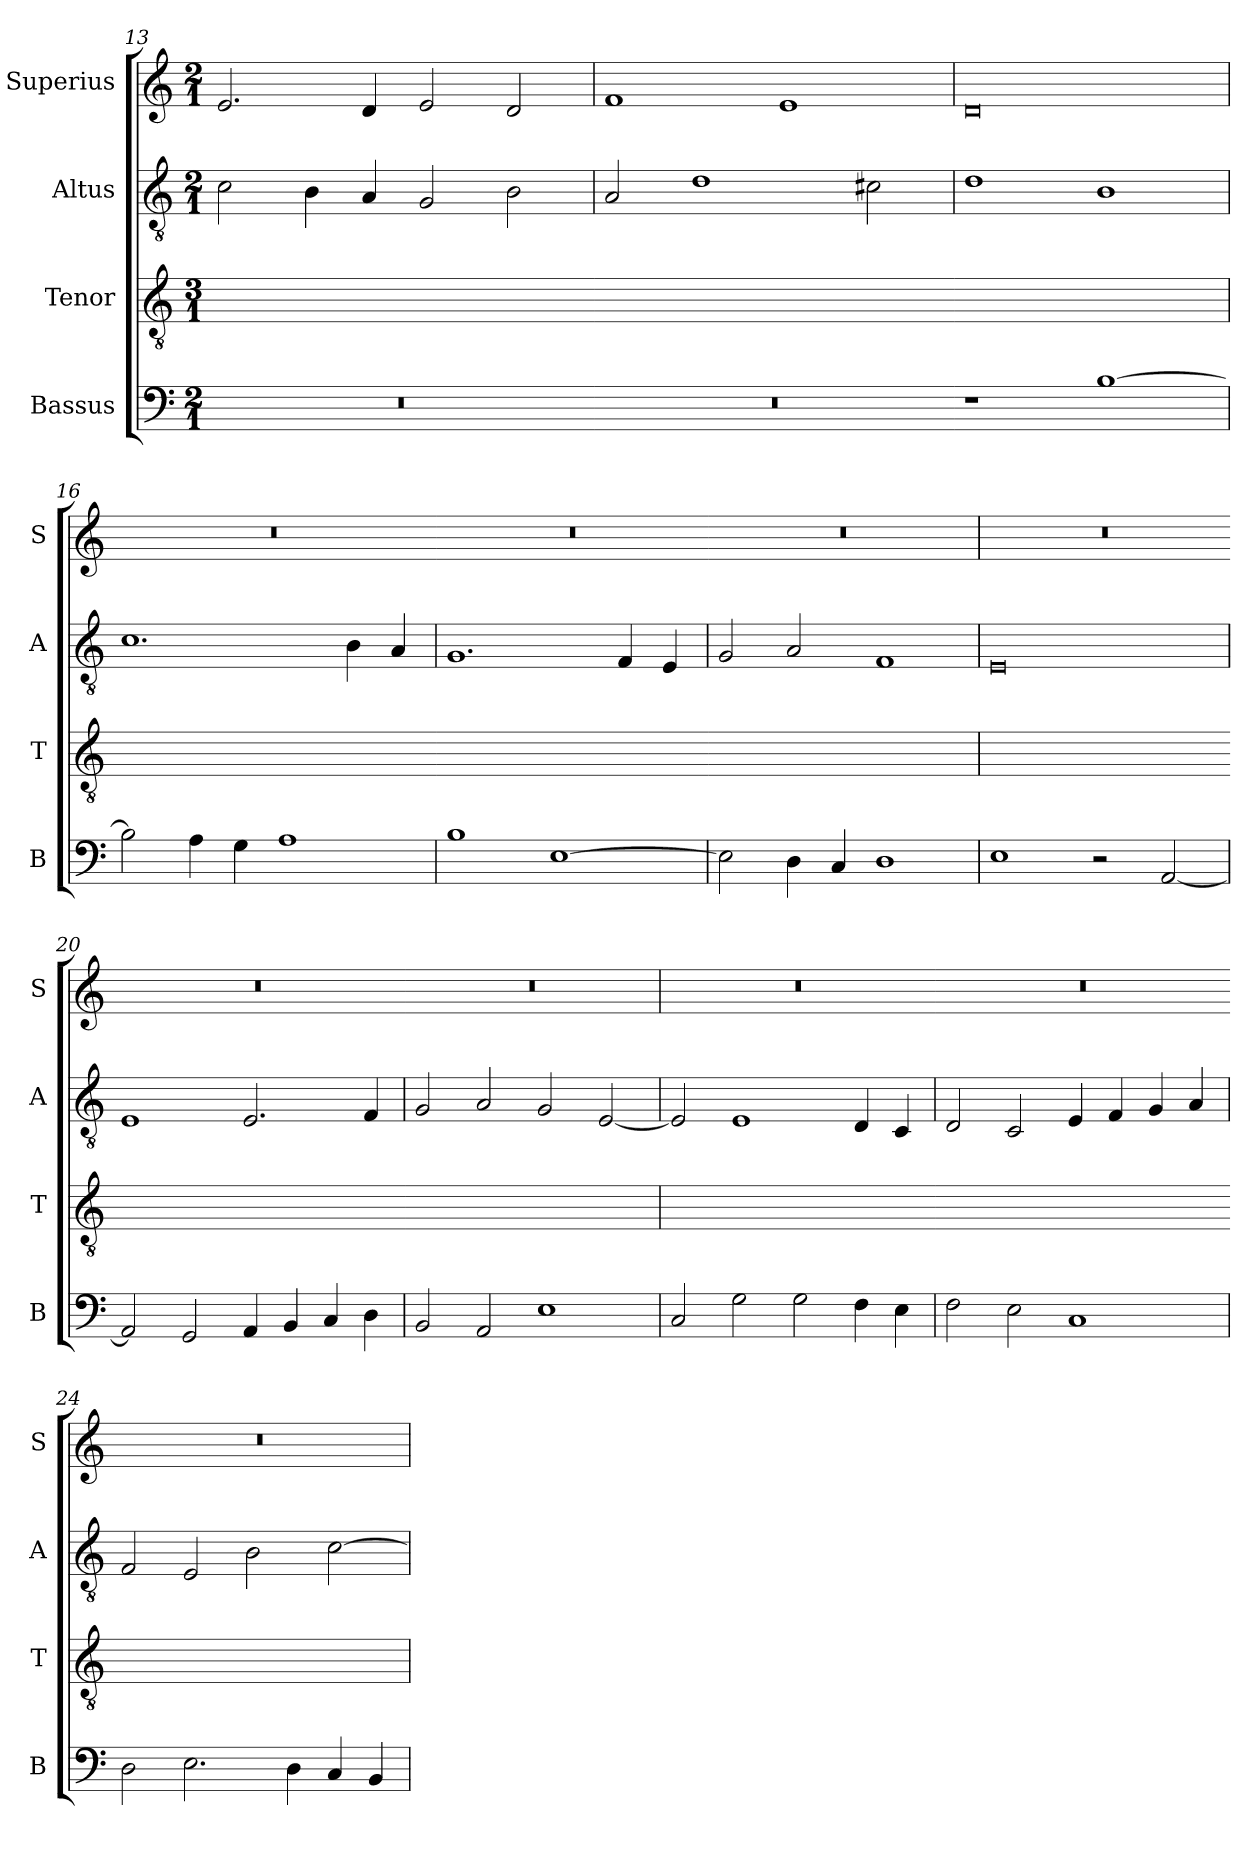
**kern	**kern	**kern	**kern
*part4	*part3	*part2	*part1
*staff4	*staff3	*staff2	*staff1
*I"Bassus	*I"Tenor	*I"Altus	*I"Superius
*I'B	*I'T	*I'A	*I'S
*clefF4	*clefGv2	*clefGv2	*clefG2
*k[]	*k[]	*k[]	*k[]
*M2/1	*M3/1	*M2/1	*M2/1
=13	=13	=13	=13
!	!LO:N:vis=1	!	!
0r	0r	2c	2.e
.	.	4B	.
.	.	4A	4d
.	.	2G	2e
.	.	2B	2d
=14	=14-	=14	=14
!	!LO:N:vis=1	!	!
0r	0ryy	2A	1f
.	.	1d	.
.	.	.	1e
.	.	2c#X	.
=15	=15-	=15	=15
!	!LO:N:vis=1	!	!
1r	0ryy	1d	0d
[1B	.	1B	.
=16	=16	=16	=16
!	!LO:N:vis=1	!	!
2B]	0r	1.c	0r
4A	.	.	.
4G	.	.	.
1A	.	.	.
.	.	4B	.
.	.	4A	.
=17	=17-	=17	=17
!	!LO:N:vis=1	!	!
1B	0ryy	1.G	0r
[1E	.	.	.
.	.	4F	.
.	.	4E	.
=18	=18-	=18	=18
!	!LO:N:vis=1	!	!
2E]	0ryy	2G	0r
4D	.	2A	.
4C	.	.	.
1D	.	1F	.
=19	=19	=19	=19
!	!LO:N:vis=1	!	!
1E	0r	0E	0r
2r	.	.	.
[2AA	.	.	.
=20	=20-	=20	=20
!	!LO:N:vis=1	!	!
2AA]	0ryy	1E	0r
2GG	.	.	.
4AA	.	2.E	.
4BB	.	.	.
4C	.	.	.
4D	.	4F	.
=21	=21-	=21	=21
!	!LO:N:vis=1	!	!
2BB	0ryy	2G	0r
2AA	.	2A	.
1E	.	2G	.
.	.	[2E	.
=22	=22	=22	=22
!	!LO:N:vis=1	!	!
2C	0r	2E]	0r
2G	.	1E	.
2G	.	.	.
4F	.	4D	.
4E	.	4C	.
=23	=23-	=23	=23
!	!LO:N:vis=1	!	!
2F	0ryy	2D	0r
2E	.	2C	.
1C	.	4E	.
.	.	4F	.
.	.	4G	.
.	.	4A	.
=24	=24-	=24	=24
!	!LO:N:vis=1	!	!
2D	0ryy	2F	0r
2.E	.	2E	.
.	.	2B	.
4D	.	.	.
4C	.	[2c	.
4BB	.	.	.
=	=	=	=
*-	*-	*-	*-
